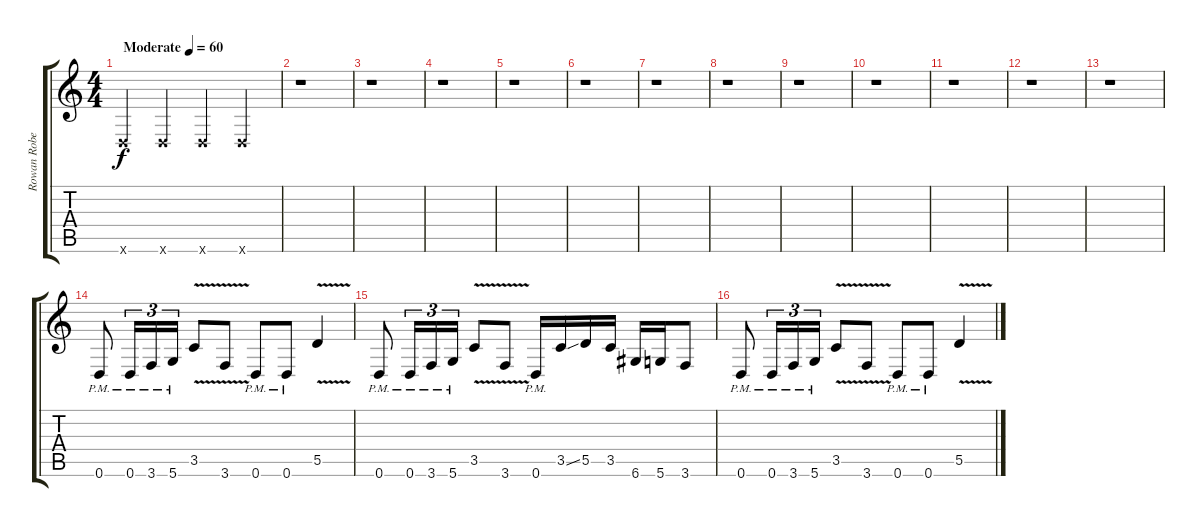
\track ("Rowan Robertson III" "Rowan Robe") {instrument distortionguitar}
\staff {score tabs}
\tuning (E4 B3 G3 D3 A2 D2) {hide}
\ts (4 4)
\tempo (60 "Moderate")
\clef g2
\ks c
0.6{x}.4{dy f instrument distortionguitar} 0.6{x}.4 0.6{x}.4 0.6{x}.4 |
r.1 |
r.1 |
r.1 |
r.1 |
r.1 |
r.1 |
r.1 |
r.1 |
r.1 |
r.1 |
r.1 |
r.1 |
0.6{pm}.8 0.6{pm}.16{tu (3 2)} 3.6{pm}.16{tu (3 2)} 5.6{pm}.16{tu (3 2)} 3.5{v}.8 3.6{v}.8 0.6{pm}.8 0.6{pm}.8 5.5{v}.4 |
0.6{pm}.8 0.6{pm}.16{tu (3 2)} 3.6{pm}.16{tu (3 2)} 5.6{pm}.16{tu (3 2)} 3.5{v}.8 3.6{v}.8 0.6{pm}.16 3.5{ss}.16 5.5.16 3.5.16 6.6.16 5.6.16 3.6.8 |
0.6{pm}.8 0.6{pm}.16{tu (3 2)} 3.6{pm}.16{tu (3 2)} 5.6{pm}.16{tu (3 2)} 3.5{v}.8 3.6{v}.8 0.6{pm}.8 0.6{pm}.8 5.5{v}.4
